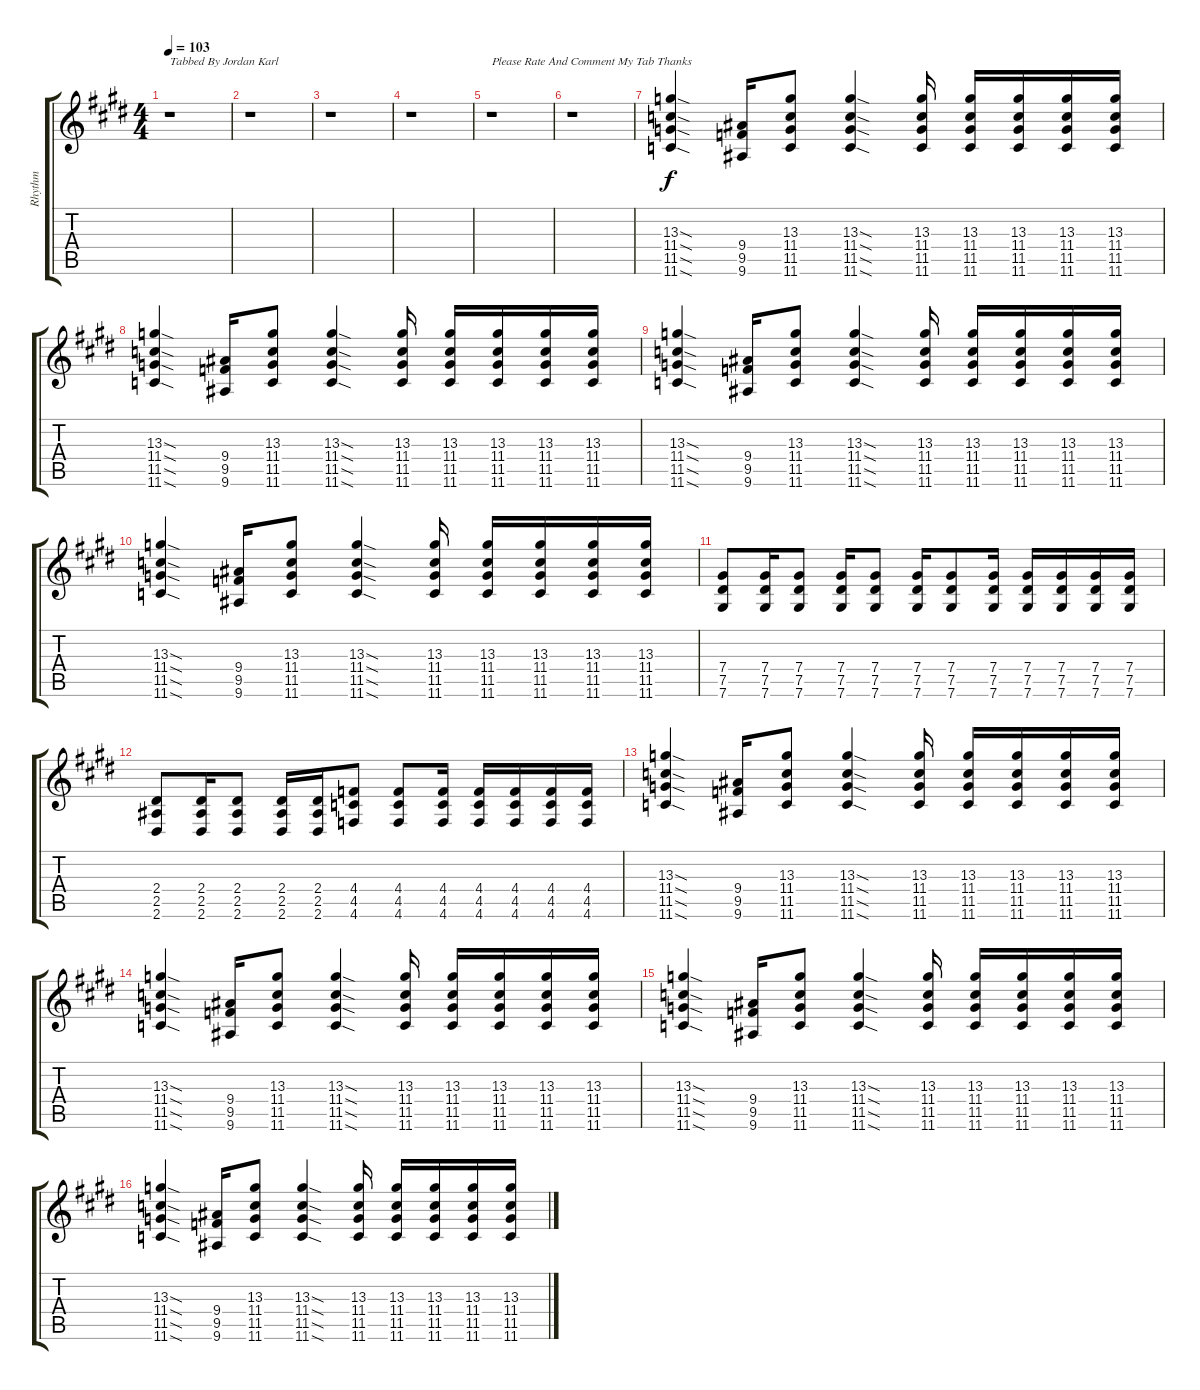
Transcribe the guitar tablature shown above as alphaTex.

\track ("Rhythm" "Rhythm") {instrument overdrivenguitar}
\staff {score tabs}
\tuning (Eb4 Bb3 Gb3 Db3 Ab2 Db2) {hide}
\ts (4 4)
\tempo 103
\clef g2
\ks e
r.1{txt "Tabbed By Jordan Karl" dy f instrument overdrivenguitar} |
\ks c#minor
r.1 |
r.1 |
r.1 |
\ks e
r.1{txt "Please Rate And Comment My Tab Thanks"} |
\ks c#minor
r.1 |
\ks e
(13.3{sod} 11.4{sod} 11.5{sod} 11.6{sod}).4 (9.4 9.5 9.6).16 (13.3 11.4 11.5 11.6).8 (13.3{sod} 11.4{sod} 11.5{sod} 11.6{sod}).4 (13.3 11.4 11.5 11.6).16 (13.3 11.4 11.5 11.6).16 (13.3 11.4 11.5 11.6).16 (13.3 11.4 11.5 11.6).16 (13.3 11.4 11.5 11.6).16 |
\ks c#minor
(13.3{sod} 11.4{sod} 11.5{sod} 11.6{sod}).4 (9.4 9.5 9.6).16 (13.3 11.4 11.5 11.6).8 (13.3{sod} 11.4{sod} 11.5{sod} 11.6{sod}).4 (13.3 11.4 11.5 11.6).16 (13.3 11.4 11.5 11.6).16 (13.3 11.4 11.5 11.6).16 (13.3 11.4 11.5 11.6).16 (13.3 11.4 11.5 11.6).16 |
\ks e
(13.3{sod} 11.4{sod} 11.5{sod} 11.6{sod}).4 (9.4 9.5 9.6).16 (13.3 11.4 11.5 11.6).8 (13.3{sod} 11.4{sod} 11.5{sod} 11.6{sod}).4 (13.3 11.4 11.5 11.6).16 (13.3 11.4 11.5 11.6).16 (13.3 11.4 11.5 11.6).16 (13.3 11.4 11.5 11.6).16 (13.3 11.4 11.5 11.6).16 |
\ks c#minor
(13.3{sod} 11.4{sod} 11.5{sod} 11.6{sod}).4 (9.4 9.5 9.6).16 (13.3 11.4 11.5 11.6).8 (13.3{sod} 11.4{sod} 11.5{sod} 11.6{sod}).4 (13.3 11.4 11.5 11.6).16 (13.3 11.4 11.5 11.6).16 (13.3 11.4 11.5 11.6).16 (13.3 11.4 11.5 11.6).16 (13.3 11.4 11.5 11.6).16 |
\ks e
(7.4 7.5 7.6).8 (7.4 7.5 7.6).16 (7.4 7.5 7.6).8 (7.4 7.5 7.6).16 (7.4 7.5 7.6).8 (7.4 7.5 7.6).16 (7.4 7.5 7.6).8 (7.4 7.5 7.6).16 (7.4 7.5 7.6).16 (7.4 7.5 7.6).16 (7.4 7.5 7.6).16 (7.4 7.5 7.6).16 |
\ks c#minor
(2.4 2.5 2.6).8 (2.4 2.5 2.6).16 (2.4 2.5 2.6).8 (2.4 2.5 2.6).16 (2.4 2.5 2.6).16 (4.4 4.5 4.6).8 (4.4 4.5 4.6).8 (4.4 4.5 4.6).16 (4.4 4.5 4.6).16 (4.4 4.5 4.6).16 (4.4 4.5 4.6).16 (4.4 4.5 4.6).16 |
\ks e
(13.3{sod} 11.4{sod} 11.5{sod} 11.6{sod}).4 (9.4 9.5 9.6).16 (13.3 11.4 11.5 11.6).8 (13.3{sod} 11.4{sod} 11.5{sod} 11.6{sod}).4 (13.3 11.4 11.5 11.6).16 (13.3 11.4 11.5 11.6).16 (13.3 11.4 11.5 11.6).16 (13.3 11.4 11.5 11.6).16 (13.3 11.4 11.5 11.6).16 |
\ks c#minor
(13.3{sod} 11.4{sod} 11.5{sod} 11.6{sod}).4 (9.4 9.5 9.6).16 (13.3 11.4 11.5 11.6).8 (13.3{sod} 11.4{sod} 11.5{sod} 11.6{sod}).4 (13.3 11.4 11.5 11.6).16 (13.3 11.4 11.5 11.6).16 (13.3 11.4 11.5 11.6).16 (13.3 11.4 11.5 11.6).16 (13.3 11.4 11.5 11.6).16 |
\ks e
(13.3{sod} 11.4{sod} 11.5{sod} 11.6{sod}).4 (9.4 9.5 9.6).16 (13.3 11.4 11.5 11.6).8 (13.3{sod} 11.4{sod} 11.5{sod} 11.6{sod}).4 (13.3 11.4 11.5 11.6).16 (13.3 11.4 11.5 11.6).16 (13.3 11.4 11.5 11.6).16 (13.3 11.4 11.5 11.6).16 (13.3 11.4 11.5 11.6).16 |
\ks c#minor
(13.3{sod} 11.4{sod} 11.5{sod} 11.6{sod}).4 (9.4 9.5 9.6).16 (13.3 11.4 11.5 11.6).8 (13.3{sod} 11.4{sod} 11.5{sod} 11.6{sod}).4 (13.3 11.4 11.5 11.6).16 (13.3 11.4 11.5 11.6).16 (13.3 11.4 11.5 11.6).16 (13.3 11.4 11.5 11.6).16 (13.3 11.4 11.5 11.6).16
